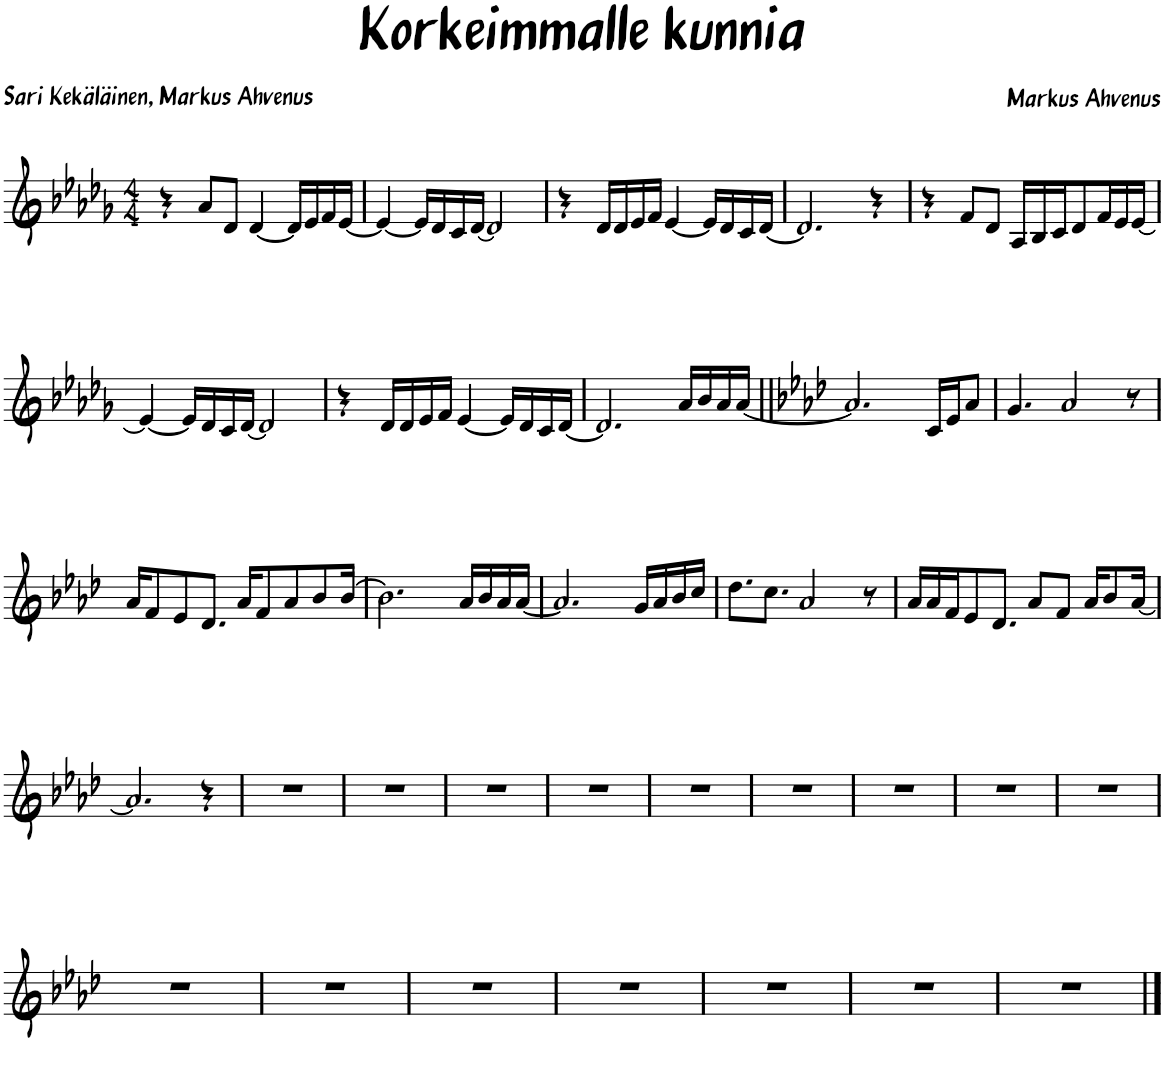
**kern
*part1
*staff1
*I"Piano
*I'Pno.
*clefG2
*k[b-e-a-d-g-]
*M4/4
=1
4r
8a-/L
8d-/J
[4d-/
16d-/LL]
16e-/
16f/
[16e-/JJ
=2
4e-/_
16e-/LL]
16d-/
16c/
[16d-/JJ
2d-/]
=3
4r
16d-/LL
16d-/
16e-/
16f/JJ
[4e-/
16e-/LL]
16d-/
16c/
[16d-/JJ
=4
2.d-/]
4r
=5
4r
8f/L
8d-/J
16A-/LL
16B-/
16c/J
8d-/
16f/L
16e-/
[16e-/JJ
!!LO:LB:g=z
=6
4e-/_
16e-/LL]
16d-/
16c/
[16d-/JJ
2d-/]
=7
4r
16d-/LL
16d-/
16e-/
16f/JJ
[4e-/
16e-/LL]
16d-/
16c/
[16d-/JJ
=8
2.d-/]
16a-/LL
16b-/
16a-/
[16a-/JJ
=9||
*k[b-e-a-d-]
2.a-/]
16c/LL
16e-/J
8a-/J
=10
4.g/
2a-/
8r
!!LO:LB:g=z
=11
16a-/KL
8f/
8e-/
8.d-/J
16a-/KL
8f/
8a-/
8b-/
[16b-/Jk
=12
2.b-\]
16a-/LL
16b-/
16a-/
[16a-/JJ
=13
2.a-/]
16g/LL
16a-/
16b-/
16cc/JJ
=14
8.dd-\L
8.cc\J
2a-/
8r
=15
16a-/LL
16a-/
16f/J
8e-/
8.d-/J
8a-/L
8f/J
16a-/KL
8b-/
[16a-/Jk
!!LO:LB:g=z
=16
2.a-/]
4r
=17
1r
=18
1r
=19
1r
=20
1r
=21
1r
=22
1r
=23
1r
=24
1r
=25
1r
!!LO:LB:g=z
=26
1r
=27
1r
=28
1r
=29
1r
=30
1r
=31
1r
=32
1r
==
*-
